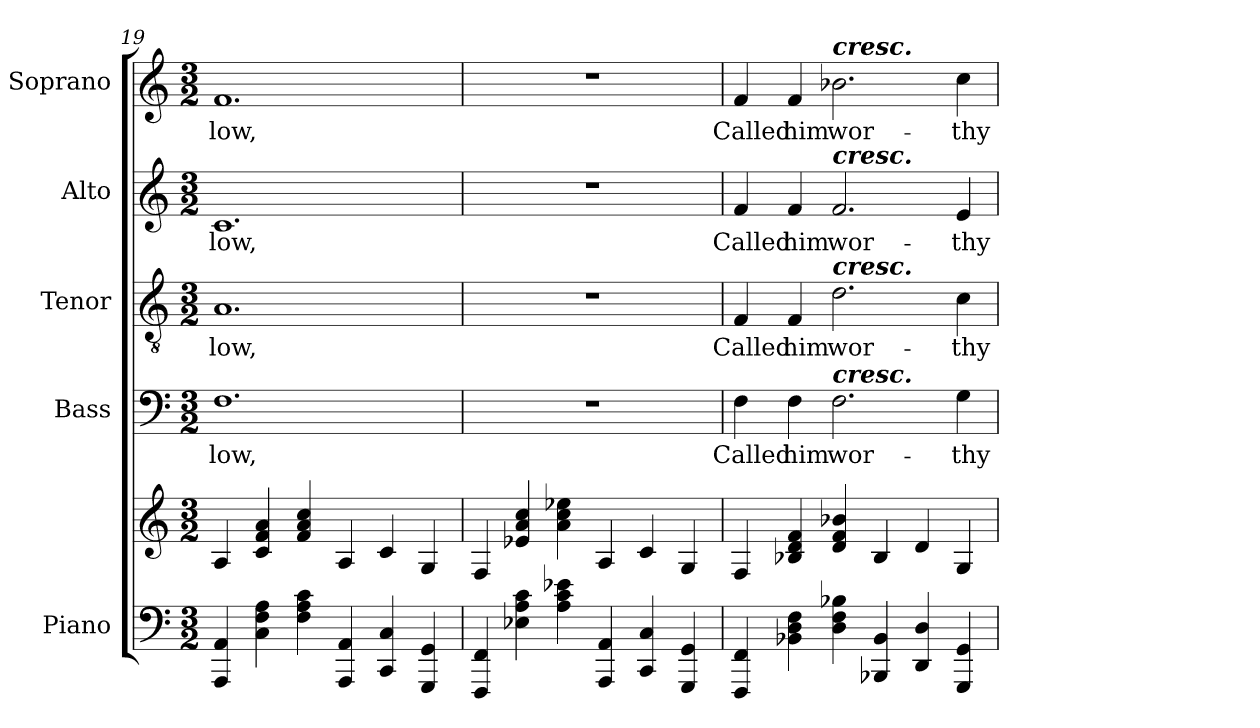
**kern	**kern	**kern	**text	**kern	**text	**kern	**text	**kern	**text
*part5	*part5	*part4	*part4	*part3	*part3	*part2	*part2	*part1	*part1
*staff6	*staff5	*staff4	*staff4	*staff3	*staff3	*staff2	*staff2	*staff1	*staff1
*I"Piano	*	*I"Bass	*	*I"Tenor	*	*I"Alto	*	*I"Soprano	*
*	*	*I'B	*	*I'T	*	*I'A	*	*I'S	*
*clefF4	*clefG2	*clefF4	*	*clefGv2	*	*clefG2	*	*clefG2	*
*k[]	*k[]	*k[]	*	*k[]	*	*k[]	*	*k[]	*
*C:	*C:	*C:	*	*C:	*	*C:	*	*C:	*
*M3/2	*M3/2	*M3/2	*	*M3/2	*	*M3/2	*	*M3/2	*
=19	=19	=19	=19	=19	=19	=19	=19	=19	=19
!	!	!	!LO:LY:b	!	!LO:LY:b	!	!LO:LY:b	!	!LO:LY:b
4AAA 4AA	4A	1.F	low,	1.A	low,	1.c	low,	1.f	low,
4C 4F 4A	4c 4f 4a	.	.	.	.	.	.	.	.
4F 4A 4c	4f 4a 4cc	.	.	.	.	.	.	.	.
4AAA 4AA	4A	.	.	.	.	.	.	.	.
4CC 4C	4c	.	.	.	.	.	.	.	.
4GGG 4GG	4G	.	.	.	.	.	.	.	.
=20	=20	=20	=20	=20	=20	=20	=20	=20	=20
!	!	!LO:N:vis=1	!	!LO:N:vis=1	!	!LO:N:vis=1	!	!LO:N:vis=1	!
4FFF 4FF	4F	1.r	.	1.r	.	1.r	.	1.r	.
4E-X 4A 4c	4e-X 4a 4cc	.	.	.	.	.	.	.	.
4A 4c 4e-X	4a 4cc 4ee-X	.	.	.	.	.	.	.	.
4AAA 4AA	4A	.	.	.	.	.	.	.	.
4CC 4C	4c	.	.	.	.	.	.	.	.
4GGG 4GG	4G	.	.	.	.	.	.	.	.
=21	=21	=21	=21	=21	=21	=21	=21	=21	=21
!	!	!	!LO:LY:b	!	!LO:LY:b	!	!LO:LY:b	!	!LO:LY:b
4FFF 4FF	4F	4F	Called	4F	Called	4f	Called	4f	Called
!	!	!	!LO:LY:b	!	!LO:LY:b	!	!LO:LY:b	!	!LO:LY:b
4BB-X 4D 4F	4B-X 4d 4f	4F	him	4F	him	4f	him	4f	him
!	!	!	!	!	!	!	!	!LO:TX:a:Bi:t=cresc.	!
!	!	!	!	!	!	!LO:TX:a:Bi:t=cresc.	!	!	!
!	!	!	!	!LO:TX:a:Bi:t=cresc.	!	!	!	!	!
!	!	!LO:TX:a:Bi:t=cresc.	!	!	!	!	!	!	!
!	!	!	!LO:LY:b	!	!LO:LY:b	!	!LO:LY:b	!	!LO:LY:b
4D 4F 4B-X	4d 4f 4b-X	2.F	wor-	2.d	wor-	2.f	wor-	2.b-X	wor-
4BBB-X 4BB-	4B-	.	.	.	.	.	.	.	.
4DD 4D	4d	.	.	.	.	.	.	.	.
!	!	!	!LO:LY:b	!	!LO:LY:b	!	!LO:LY:b	!	!LO:LY:b
4GGG 4GG	4G	4G	-thy	4c	-thy	4e	-thy	4cc	-thy
=	=	=	=	=	=	=	=	=	=
*-	*-	*-	*-	*-	*-	*-	*-	*-	*-
